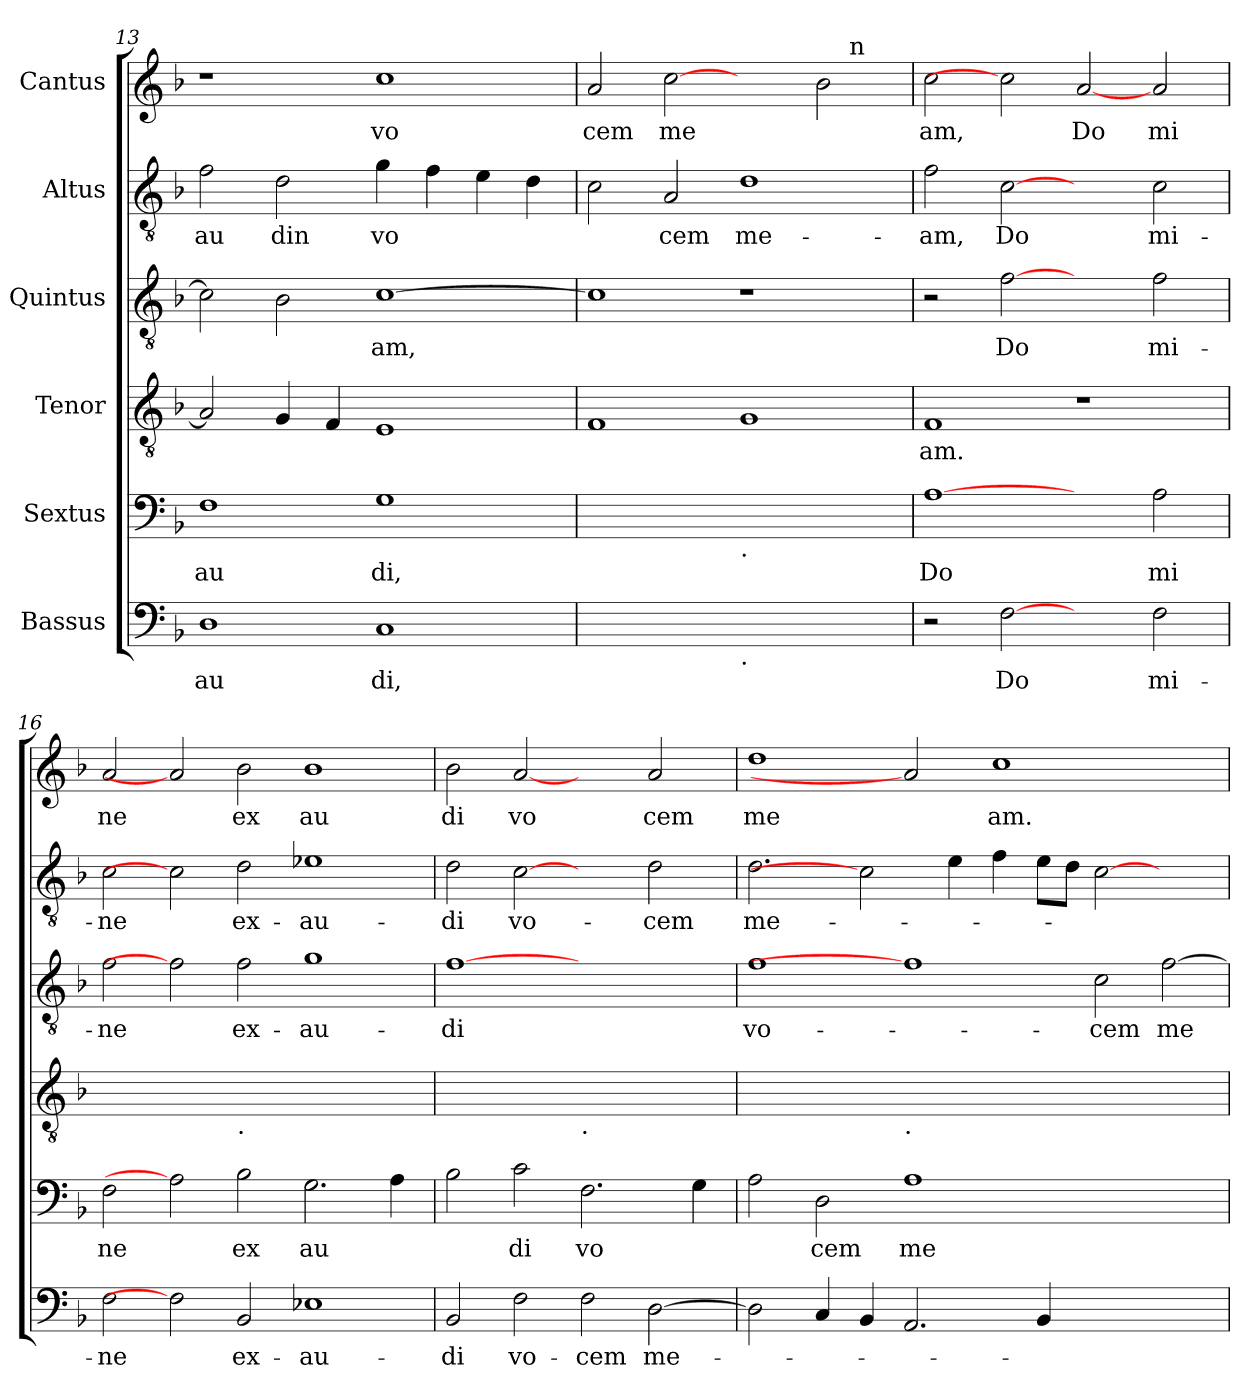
**kern	**text	**kern	**text	**kern	**text	**kern	**text	**kern	**text	**kern	**text
*part6	*part6	*part5	*part5	*part4	*part4	*part3	*part3	*part2	*part2	*part1	*part1
*staff6	*staff6	*staff5	*staff5	*staff4	*staff4	*staff3	*staff3	*staff2	*staff2	*staff1	*staff1
*I"Bassus	*	*I"Sextus	*	*I"Tenor	*	*I"Quintus	*	*I"Altus	*	*I"Cantus	*
*clefF4	*	*clefF4	*	*clefGv2	*	*clefGv2	*	*clefGv2	*	*clefG2	*
*k[b-]	*	*k[b-]	*	*k[b-]	*	*k[b-]	*	*k[b-]	*	*k[b-]	*
*F:	*	*F:	*	*F:	*	*F:	*	*F:	*	*F:	*
=13	=13	=13	=13	=13	=13	=13	=13	=13	=13	=13	=13
!	!LO:LY:b	!	!LO:LY:b	!	!	!	!	!	!LO:LY:b	!	!
1D	au	1F	au	2A/]	.	2c\]	.	2f\	au	1r	.
!	!	!	!	!	!	!	!	!	!LO:LY:b	!	!
.	.	.	.	4G/	.	2B-\	.	2d\	din	.	.
.	.	.	.	4F/	.	.	.	.	.	.	.
!	!LO:LY:b	!	!LO:LY:b	!	!	!	!LO:LY:b	!	!LO:LY:b	!	!LO:LY:b
1C	di,	1G	di,	1E	.	[<1c	-am,	4g\	vo	1cc	vo
.	.	.	.	.	.	.	.	4f\	.	.	.
.	.	.	.	.	.	.	.	4e\	.	.	.
.	.	.	.	.	.	.	.	4d\	.	.	.
!!LO:PB:g=z
=14	=14	=14	=14	=14	=14	=14	=14	=14	=14	=14	=14
!	!	!	!	!	!	!	!	!	!	!	!LO:LY:b
*	*	*	*	*	*	*	*	*	*	*^	*
1ryy	.	1ryy	.	1F	.	1c]	.	2c\	.	2a/	1ryy	cem
!	!	!	!	!	!	!	!	!	!LO:LY:b	!	!	!LO:LY:b
.	.	.	.	.	.	.	.	2A/	cem	[2cc	.	me
!	!	!LO:TX:b:t=.	!	!	!	!	!	!	!	!	!	!
!LO:TX:b:t=.	!	!	!	!	!	!	!	!	!	!	!	!
!	!	!	!	!	!	!	!	!	!LO:LY:b	!	!	!
1ryy	.	1ryy	.	1G	.	1r	.	1d	me-	2ryy	2ryy	.
.	.	.	.	.	.	.	.	.	.	2b-\	8ryy	.
!	!	!	!	!	!	!	!	!	!	!	!LO:TX:a:t=n	!
.	.	.	.	.	.	.	.	.	.	.	4.ryy	.
=15	=15	=15	=15	=15	=15	=15	=15	=15	=15	=15	=15	=15
!	!	!	!LO:LY:b	!	!LO:LY:b	!	!	!	!LO:LY:b	!	!	!LO:LY:b
*	*	*	*	*	*	*	*	*	*	*v	*v	*
2r	.	[1A	Do	1F	am.	2r	.	2f\	-am,	2cc\	am,
!	!LO:LY:b	!	!	!	!	!	!LO:LY:b	!	!LO:LY:b	!	!
[2F	Do	.	.	.	.	[2f	Do	[2c	Do	2cc]	.
!	!	!	!	!	!	!	!	!	!	!	!LO:LY:b
2ryy	.	2ryy	.	1r	.	2ryy	.	2ryy	.	[2a	Do
!	!LO:LY:b	!	!LO:LY:b	!	!	!	!LO:LY:b	!	!LO:LY:b	!	!LO:LY:b
2F\	-mi-	2A\	mi	.	.	2f\	-mi-	2c\	-mi-	2a/	mi
=16	=16	=16	=16	=16	=16	=16	=16	=16	=16	=16	=16
!	!LO:LY:b	!	!LO:LY:b	!	!	!	!LO:LY:b	!	!LO:LY:b	!	!LO:LY:b
2F\	-ne	2F\	ne	1ryy	.	2f\	-ne	2c\	-ne	2a/	ne
2F]	.	2A]	.	.	.	2f]	.	2c]	.	2a]	.
!	!	!	!	!LO:TX:b:t=.	!	!	!	!	!	!	!
!	!LO:LY:b	!	!LO:LY:b	!	!	!	!LO:LY:b	!	!LO:LY:b	!	!LO:LY:b
2BB-/	ex-	2B-\	ex	1.ryy	.	2f\	ex-	2d\	ex-	2b-\	ex
!	!LO:LY:b	!	!LO:LY:b	!	!	!	!LO:LY:b	!	!LO:LY:b	!	!LO:LY:b
1E-X	-au-	2.G\	au	.	.	1g	-au-	1e-X	-au-	1b-	au
.	.	4A\	.	.	.	.	.	.	.	.	.
=17	=17	=17	=17	=17	=17	=17	=17	=17	=17	=17	=17
!	!LO:LY:b	!	!	!	!	!	!LO:LY:b	!	!LO:LY:b	!	!LO:LY:b
2BB-/	-di	2B-\	.	1ryy	.	[1f	-di	2d\	-di	2b-\	di
!	!LO:LY:b	!	!LO:LY:b	!	!	!	!	!	!LO:LY:b	!	!LO:LY:b
2F\	vo-	2c\	di	.	.	.	.	[2c	vo-	[2a	vo
!	!	!	!	!LO:TX:b:t=.	!	!	!	!	!	!	!
!	!LO:LY:b	!	!LO:LY:b	!	!	!	!	!	!	!	!
2F\	-cem	2.F\	vo	1ryy	.	1ryy	.	2ryy	.	2ryy	.
!	!LO:LY:b	!	!	!	!	!	!	!	!LO:LY:b	!	!LO:LY:b
[>2D\	me-	.	.	.	.	.	.	2d\	-cem	2a/	cem
.	.	4G\	.	.	.	.	.	.	.	.	.
=18	=18	=18	=18	=18	=18	=18	=18	=18	=18	=18	=18
!	!	!	!	!	!	!	!LO:LY:b	!	!LO:LY:b	!	!LO:LY:b
2D\]	.	2A\	.	1ryy	.	1f	vo-	2.d\	me-	1dd	me
!	!	!	!LO:LY:b	!	!	!	!	!	!	!	!
4C/	.	2D\	cem	.	.	.	.	.	.	.	.
4BB-/	.	.	.	.	.	.	.	2c]	.	.	.
!	!	!	!	!LO:TX:b:t=.	!	!	!	!	!	!	!
!	!	!	!LO:LY:b	!	!	!	!	!	!	!	!
2.AA/	.	1A	me	0ryy	.	1f]	.	.	.	2a]	.
.	.	.	.	.	.	.	.	4e\	.	.	.
!	!	!	!	!	!	!	!	!	!	!	!LO:LY:b
.	.	.	.	.	.	.	.	4f\	.	1cc	am.
4BB-/	.	.	.	.	.	.	.	8e\L	.	.	.
.	.	.	.	.	.	.	.	8d\J	.	.	.
!	!	!	!	!	!	!	!LO:LY:b	!	!	!	!
1ryy	.	1ryy	.	.	.	2c\	-cem	[>2c\	.	.	.
!	!	!	!	!	!	!	!LO:LY:b	!	!	!	!
.	.	.	.	.	.	[>2f\	me-	2ryy	.	2ryy	.
=	=	=	=	=	=	=	=	=	=	=	=
*-	*-	*-	*-	*-	*-	*-	*-	*-	*-	*-	*-
